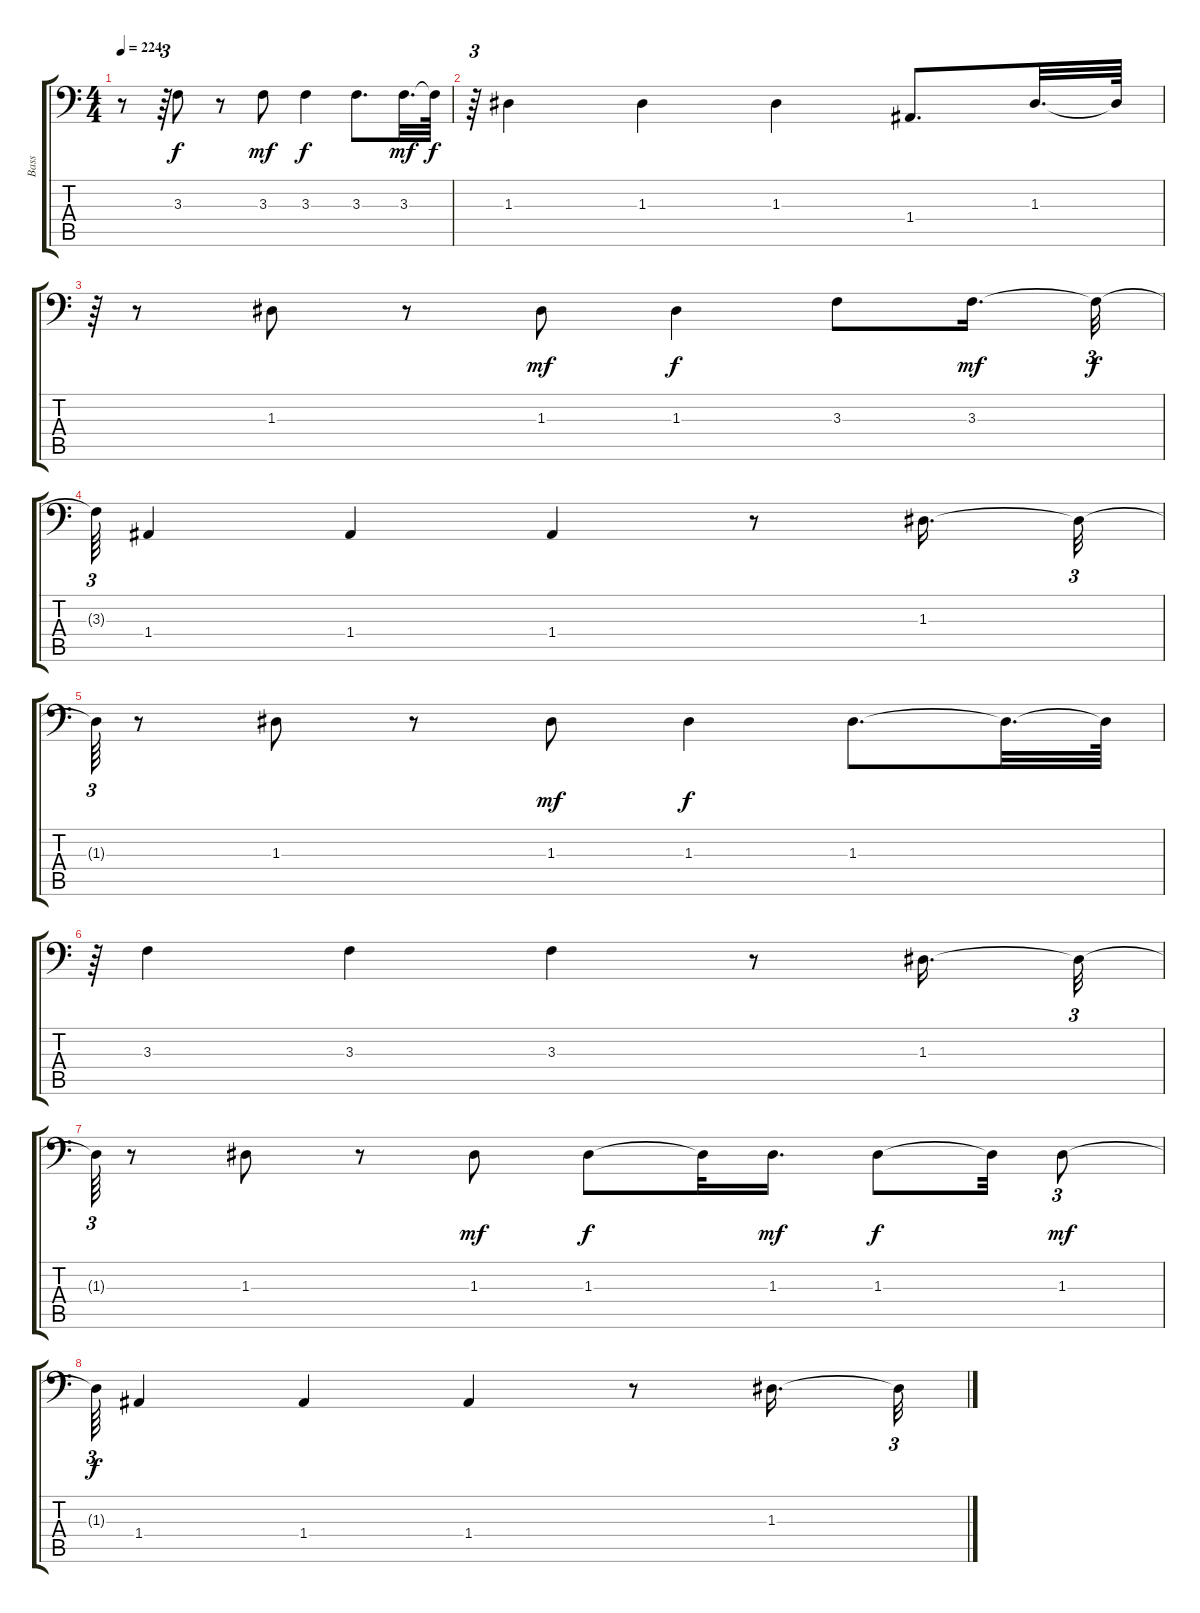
\track ("Bass" "Bass") {instrument electricbassfinger}
\staff {score tabs}
\tuning (C3 G2 D2 A1 E1 B0) {hide}
\ts (4 4)
\tempo 224
\clef f4
\ks c
r.8{dy f} r.64{tu (3 2)} 3.3.8 r.8 3.3.8{dy mf} 3.3.4{dy f} 3.3.8{d} 3.3.32{d dy mf} 3.3{t}.64{dy f} |
r.64{tu (3 2)} 1.3.4 1.3.4 1.3.4 1.4.8{d} 1.3.32{d} 1.3{t}.64 |
r.64{tu (3 2)} r.8 1.3.8 r.8 1.3.8{dy mf} 1.3.4{dy f} 3.3.8 3.3.16{d dy mf} 3.3{t}.32{tu (3 2) dy f} |
3.3{t}.64{tu (3 2)} 1.4.4 1.4.4 1.4.4 r.8 1.3.16{d} 1.3{t}.32{tu (3 2)} |
1.3{t}.64{tu (3 2)} r.8 1.3.8 r.8 1.3.8{dy mf} 1.3.4{dy f} 1.3.8{d} 1.3{t}.32{d} 1.3{t}.64 |
r.64{tu (3 2)} 3.3.4 3.3.4 3.3.4 r.8 1.3.16{d} 1.3{t}.32{tu (3 2)} |
1.3{t}.64{tu (3 2)} r.8 1.3.8 r.8 1.3.8{dy mf} 1.3.8{dy f} 1.3{t}.32 1.3.16{d dy mf} 1.3.8{dy f} 1.3{t}.32 1.3.8{tu (3 2) dy mf} |
1.3{t}.64{tu (3 2) dy f} 1.4.4 1.4.4 1.4.4 r.8 1.3.16{d} 1.3{t}.32{tu (3 2)}
